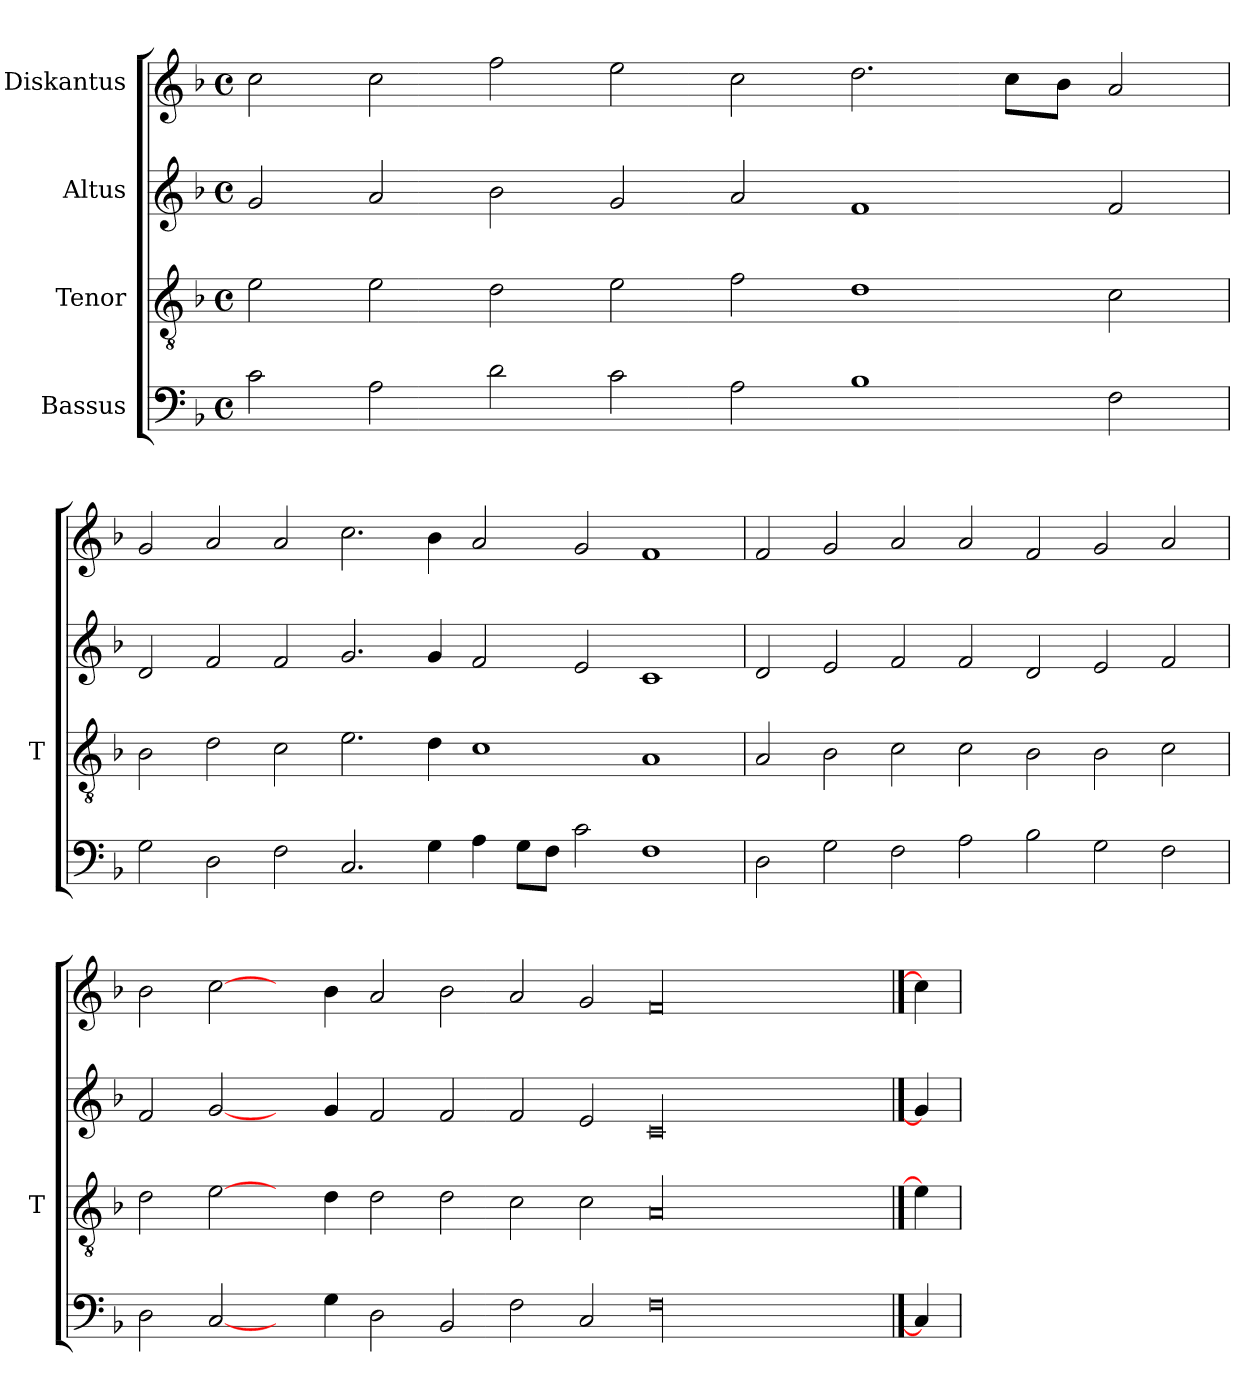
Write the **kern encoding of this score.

**kern	**kern	**kern	**kern
*part4	*part3	*part2	*part1
*staff4	*staff3	*staff2	*staff1
*I"Bassus	*I"Tenor	*I"Altus	*I"Diskantus
*	*I'T	*	*
*clefF4	*clefGv2	*clefG2	*clefG2
*k[b-]	*k[b-]	*k[b-]	*k[b-]
*M2/2	*M2/2	*M2/2	*M2/2
*met(c)	*met(c)	*met(c)	*met(c)
=	=	=	=
2c	2e	2g	2cc
2A	2e	2a	2cc
2d	2d	2b-	2ff
2c	2e	2g	2ee
2A	2f	2a	2cc
1B-	1d	1f	2.dd
.	.	.	8ccL
.	.	.	8b-J
2F	2c	2f	2a
=	=	=	=
2G	2B-	2d	2g
2D	2d	2f	2a
2F	2c	2f	2a
2.C	2.e	2.g	2.cc
4G	4d	4g	4b-
4A	1c	2f	2a
8GL	.	.	.
8FJ	.	.	.
2c	.	2e	2g
1F	1A	1c	1f
=	=	=	=
2D	2A	2d	2f
2G	2B-	2e	2g
2F	2c	2f	2a
2A	2c	2f	2a
2B-	2B-	2d	2f
2G	2B-	2e	2g
2F	2c	2f	2a
=	=	=	=
2D	2d	2f	2b-
[2C	[2e	[2g	[2cc
4ryy	4ryy	4ryy	4ryy
4G	4d	4g	4b-
2D	2d	2f	2a
2BB-	2d	2f	2b-
2F	2c	2f	2a
2C	2c	2e	2g
00F	00A	00c	00f
==1	==1	==1	==1
4C]	4e]	4g]	4cc]
=	=	=	=
*-	*-	*-	*-
